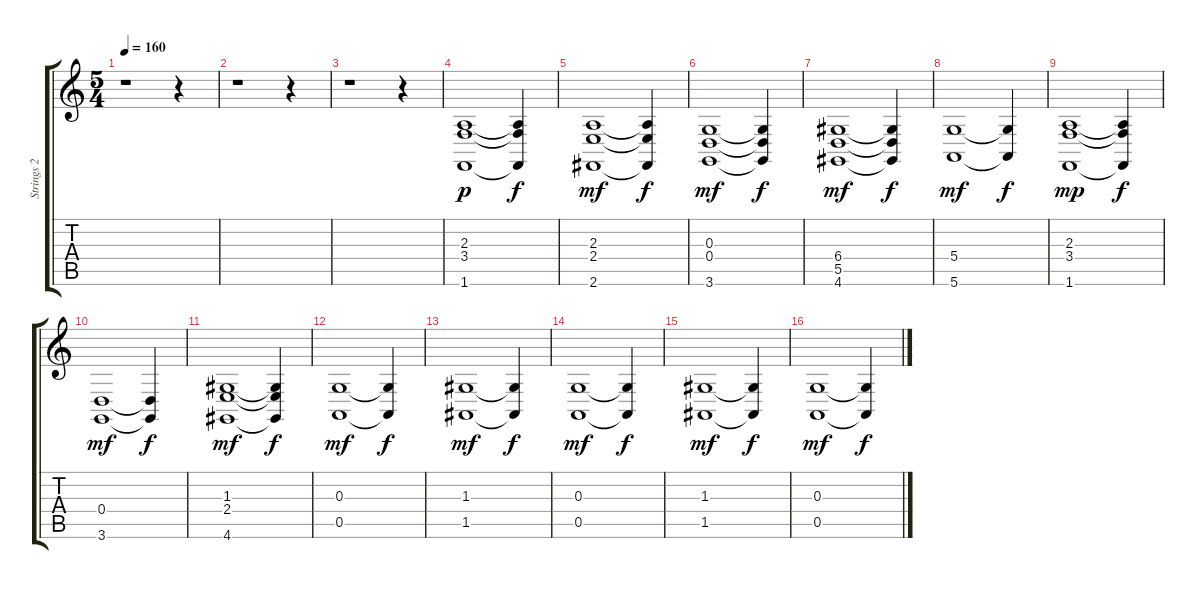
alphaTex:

\track ("Strings 2" "Strings 2") {instrument stringensemble2}
\staff {score tabs}
\tuning (E4 B3 G3 D3 A2 E2) {hide}
\ts (5 4)
\tempo 160
\clef g2
\ks c
r.1{dy f} r.4 |
r.1 r.4 |
r.1 r.4 |
(2.3 3.4 1.6).1{dy p} (2.3{t} 3.4{t} 1.6{t}).4{dy f} |
(2.3 2.4 2.6).1{dy mf} (2.3{t} 2.4{t} 2.6{t}).4{dy f} |
(0.3 0.4 3.6).1{dy mf} (0.3{t} 0.4{t} 3.6{t}).4{dy f} |
(6.4 5.5 4.6).1{dy mf} (6.4{t} 5.5{t} 4.6{t}).4{dy f} |
(5.4 5.6).1{dy mf} (5.4{t} 5.6{t}).4{dy f} |
(2.3 3.4 1.6).1{dy mp} (2.3{t} 3.4{t} 1.6{t}).4{dy f} |
(0.4 3.6).1{dy mf} (0.4{t} 3.6{t}).4{dy f} |
(1.3 2.4 4.6).1{dy mf} (1.3{t} 2.4{t} 4.6{t}).4{dy f} |
(0.3 0.5).1{dy mf} (0.3{t} 0.5{t}).4{dy f} |
(1.3 1.5).1{dy mf} (1.3{t} 1.5{t}).4{dy f} |
(0.3 0.5).1{dy mf} (0.3{t} 0.5{t}).4{dy f} |
(1.3 1.5).1{dy mf} (1.3{t} 1.5{t}).4{dy f} |
(0.3 0.5).1{dy mf} (0.3{t} 0.5{t}).4{dy f}
